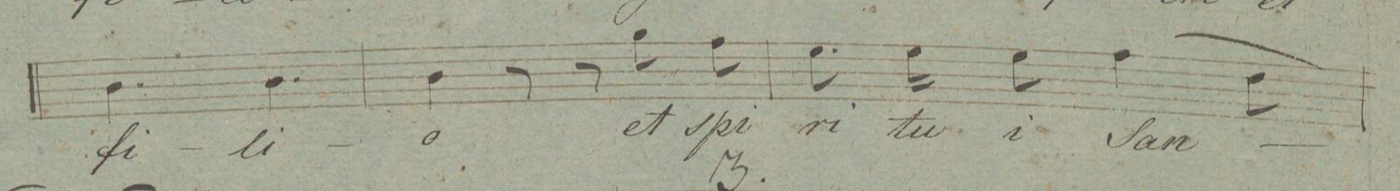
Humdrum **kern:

**kern	**text	**dynam
*I"Baſso.	*	*
*clefF4	*	*
*k[f#c#g#]	*	*
*M6/8	*	*
4.D\	fi-	.
4.D\	-li-	.
=47	=47	=47
4D\	-o	.
8r	.	.
8r	.	.
8B\	et	.
8A\	spi-	.
=48	=48	=48
8.G#\	-ri-	.
16G#\	-tu-	.
8G#\	-i	.
(4A\	San-	.
8F#\	.	.
=49	=49	=49
*-	*-	*-
